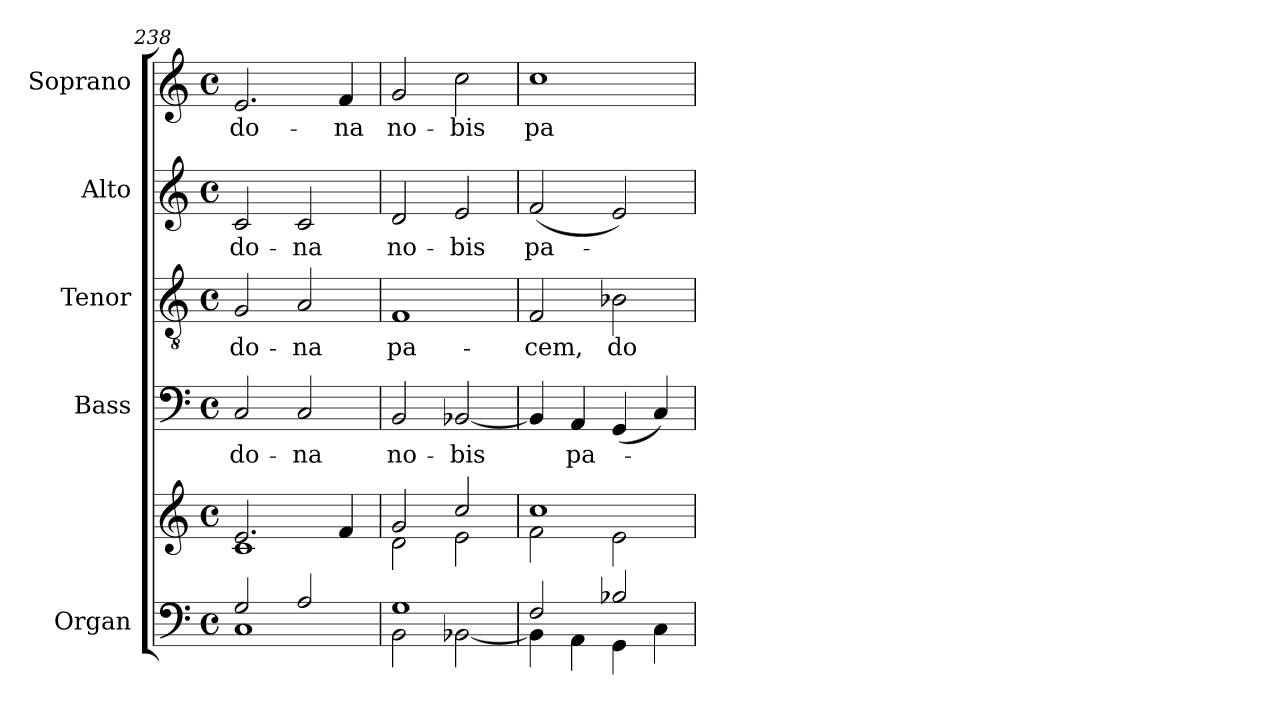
**kern	**kern	**kern	**text	**kern	**text	**kern	**text	**kern	**text
*part5	*part5	*part4	*part4	*part3	*part3	*part2	*part2	*part1	*part1
*staff6	*staff5	*staff4	*staff4	*staff3	*staff3	*staff2	*staff2	*staff1	*staff1
*I"Organ	*	*I"Bass	*	*I"Tenor	*	*I"Alto	*	*I"Soprano	*
*I'Org.	*	*I'B.	*	*I'T.	*	*I'A.	*	*I'S.	*
*clefF4	*clefG2	*clefF4	*	*clefGv2	*	*clefG2	*	*clefG2	*
*k[]	*k[]	*k[]	*	*k[]	*	*k[]	*	*k[]	*
*C:	*C:	*C:	*	*C:	*	*C:	*	*C:	*
*M4/4	*M4/4	*M4/4	*	*M4/4	*	*M4/4	*	*M4/4	*
*met(c)	*met(c)	*met(c)	*	*met(c)	*	*met(c)	*	*met(c)	*
=238	=238	=238	=238	=238	=238	=238	=238	=238	=238
*^	*^	*	*	*	*	*	*	*	*
!	!	!	!	!	!LO:LY:b	!	!LO:LY:b	!	!LO:LY:b	!	!LO:LY:b
2G/	1C	2.e/	1c	2C/	do-	2G/	do-	2c/	do-	2.e/	do-
!	!	!	!	!	!LO:LY:b	!	!LO:LY:b	!	!LO:LY:b	!	!
2A/	.	.	.	2C/	-na	2A/	-na	2c/	-na	.	.
!	!	!	!	!	!	!	!	!	!	!	!LO:LY:b
.	.	4f/	.	.	.	.	.	.	.	4f/	-na
=239	=239	=239	=239	=239	=239	=239	=239	=239	=239	=239	=239
!	!	!	!	!	!LO:LY:b	!	!LO:LY:b	!	!LO:LY:b	!	!LO:LY:b
1G	2BB\	2g/	2d\	2BB/	no-	1F	pa-	2d/	no-	2g/	no-
!	!	!	!	!	!LO:LY:b	!	!	!	!LO:LY:b	!	!LO:LY:b
.	[2BB-X\	2cc/	2e\	[2BB-X/	-bis	.	.	2e/	-bis	2cc\	-bis
=240	=240	=240	=240	=240	=240	=240	=240	=240	=240	=240	=240
!	!	!	!	!	!	!	!LO:LY:b	!	!LO:LY:b	!	!LO:LY:b
2F/	4BB-\]	1cc	2f\	4BB-/]	.	2F/	-cem,	(<2f/	pa-	1cc	pa-
!	!	!	!	!	!LO:LY:b	!	!	!	!	!	!
.	4AA\	.	.	4AA/	pa-	.	.	.	.	.	.
!	!	!	!	!	!	!	!LO:LY:b	!	!	!	!
2B-X/	4GG\	.	2e\	(<4GG/	.	2B-X\	do-	2e/)	.	.	.
.	4C\	.	.	4C/)	.	.	.	.	.	.	.
*v	*v	*	*	*	*	*	*	*	*	*	*
*	*v	*v	*	*	*	*	*	*	*	*
=	=	=	=	=	=	=	=	=	=
*-	*-	*-	*-	*-	*-	*-	*-	*-	*-
